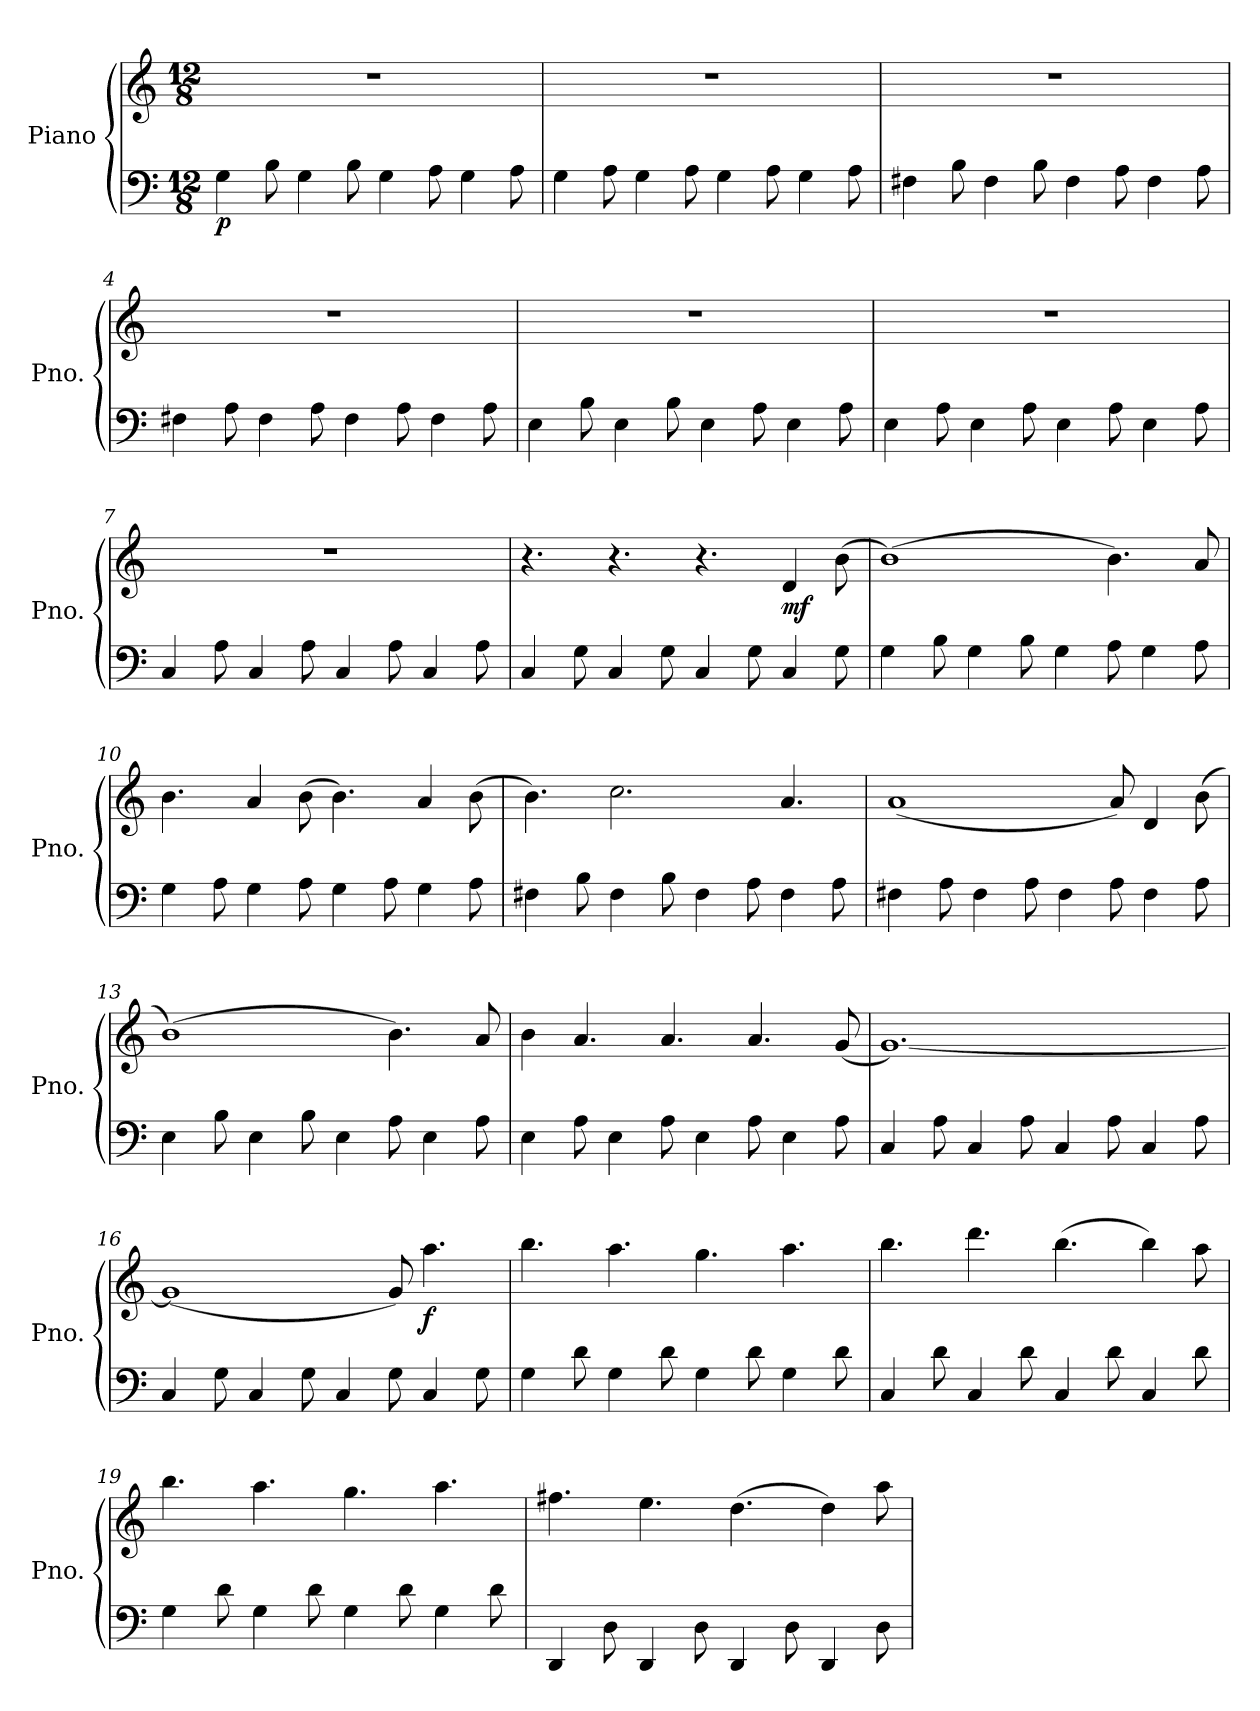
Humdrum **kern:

**kern	**kern	**dynam
*part1	*part1	*part1
*staff2	*staff1	*staff1/2
*I"Piano	*	*
*I'Pno.	*	*
*clefF4	*clefG2	*
*k[]	*k[]	*
*M12/8	*M12/8	*
*MM195	*MM195	*
=1	=1	=1
!	!	!LO:DY:b=2
4G\	1.r	p
8B\	.	.
4G\	.	.
8B\	.	.
4G\	.	.
8A\	.	.
4G\	.	.
8A\	.	.
=2	=2	=2
4G\	1.r	.
8A\	.	.
4G\	.	.
8A\	.	.
4G\	.	.
8A\	.	.
4G\	.	.
8A\	.	.
=3	=3	=3
4F#X\	1.r	.
8B\	.	.
4F#\	.	.
8B\	.	.
4F#\	.	.
8A\	.	.
4F#\	.	.
8A\	.	.
=4	=4	=4
4F#X\	1.r	.
8A\	.	.
4F#\	.	.
8A\	.	.
4F#\	.	.
8A\	.	.
4F#\	.	.
8A\	.	.
=5	=5	=5
4E\	1.r	.
8B\	.	.
4E\	.	.
8B\	.	.
4E\	.	.
8A\	.	.
4E\	.	.
8A\	.	.
!!LO:LB:g=z
=6	=6	=6
4E\	1.r	.
8A\	.	.
4E\	.	.
8A\	.	.
4E\	.	.
8A\	.	.
4E\	.	.
8A\	.	.
=7	=7	=7
4C/	1.r	.
8A\	.	.
4C/	.	.
8A\	.	.
4C/	.	.
8A\	.	.
4C/	.	.
8A\	.	.
=8	=8	=8
4C/	4.r	.
8G\	.	.
4C/	4.r	.
8G\	.	.
4C/	4.r	.
8G\	.	.
!	!	!LO:DY:b
4C/	4d/	mf
8G\	(8b\	.
=9	=9	=9
4G\	(1b)	.
8B\	.	.
4G\	.	.
8B\	.	.
4G\	.	.
8A\	4.b\)	.
4G\	.	.
8A\	8a/	.
=10	=10	=10
4G\	4.b\	.
8A\	.	.
4G\	4a/	.
8A\	(8b\	.
4G\	4.b\)	.
8A\	.	.
4G\	4a/	.
8A\	(8b\	.
!!LO:LB:g=z
=11	=11	=11
4F#X\	4.b\)	.
8B\	.	.
4F#\	2.cc\	.
8B\	.	.
4F#\	.	.
8A\	.	.
4F#\	4.a/	.
8A\	.	.
=12	=12	=12
4F#X\	(1a	.
8A\	.	.
4F#\	.	.
8A\	.	.
4F#\	.	.
8A\	8a/)	.
4F#\	4d/	.
8A\	(8b\	.
=13	=13	=13
4E\	(1b)	.
8B\	.	.
4E\	.	.
8B\	.	.
4E\	.	.
8A\	4.b\)	.
4E\	.	.
8A\	8a/	.
=14	=14	=14
4E\	4b\	.
8A\	4.a/	.
4E\	.	.
8A\	4.a/	.
4E\	.	.
8A\	4.a/	.
4E\	.	.
8A\	(8g/	.
=15	=15	=15
4C/	[1.g)	.
8A\	.	.
4C/	.	.
8A\	.	.
4C/	.	.
8A\	.	.
4C/	.	.
8A\	.	.
!!LO:LB:g=z
=16	=16	=16
4C/	(1g]	.
8G\	.	.
4C/	.	.
8G\	.	.
4C/	.	.
8G\	8g/)	.
!	!	!LO:DY:b
4C/	4.aa\	f
8G\	.	.
=17	=17	=17
4G\	4.bb\	.
8d\	.	.
4G\	4.aa\	.
8d\	.	.
4G\	4.gg\	.
8d\	.	.
4G\	4.aa\	.
8d\	.	.
=18	=18	=18
4C/	4.bb\	.
8d\	.	.
4C/	4.ddd\	.
8d\	.	.
4C/	(4.bb\	.
8d\	.	.
4C/	4bb\)	.
8d\	8aa\	.
=19	=19	=19
4G\	4.bb\	.
8d\	.	.
4G\	4.aa\	.
8d\	.	.
4G\	4.gg\	.
8d\	.	.
4G\	4.aa\	.
8d\	.	.
=20	=20	=20
4DD/	4.ff#X\	.
8D\	.	.
4DD/	4.ee\	.
8D\	.	.
4DD/	(4.dd\	.
8D\	.	.
4DD/	4dd\)	.
8D\	8aa\	.
=	=	=
*-	*-	*-
